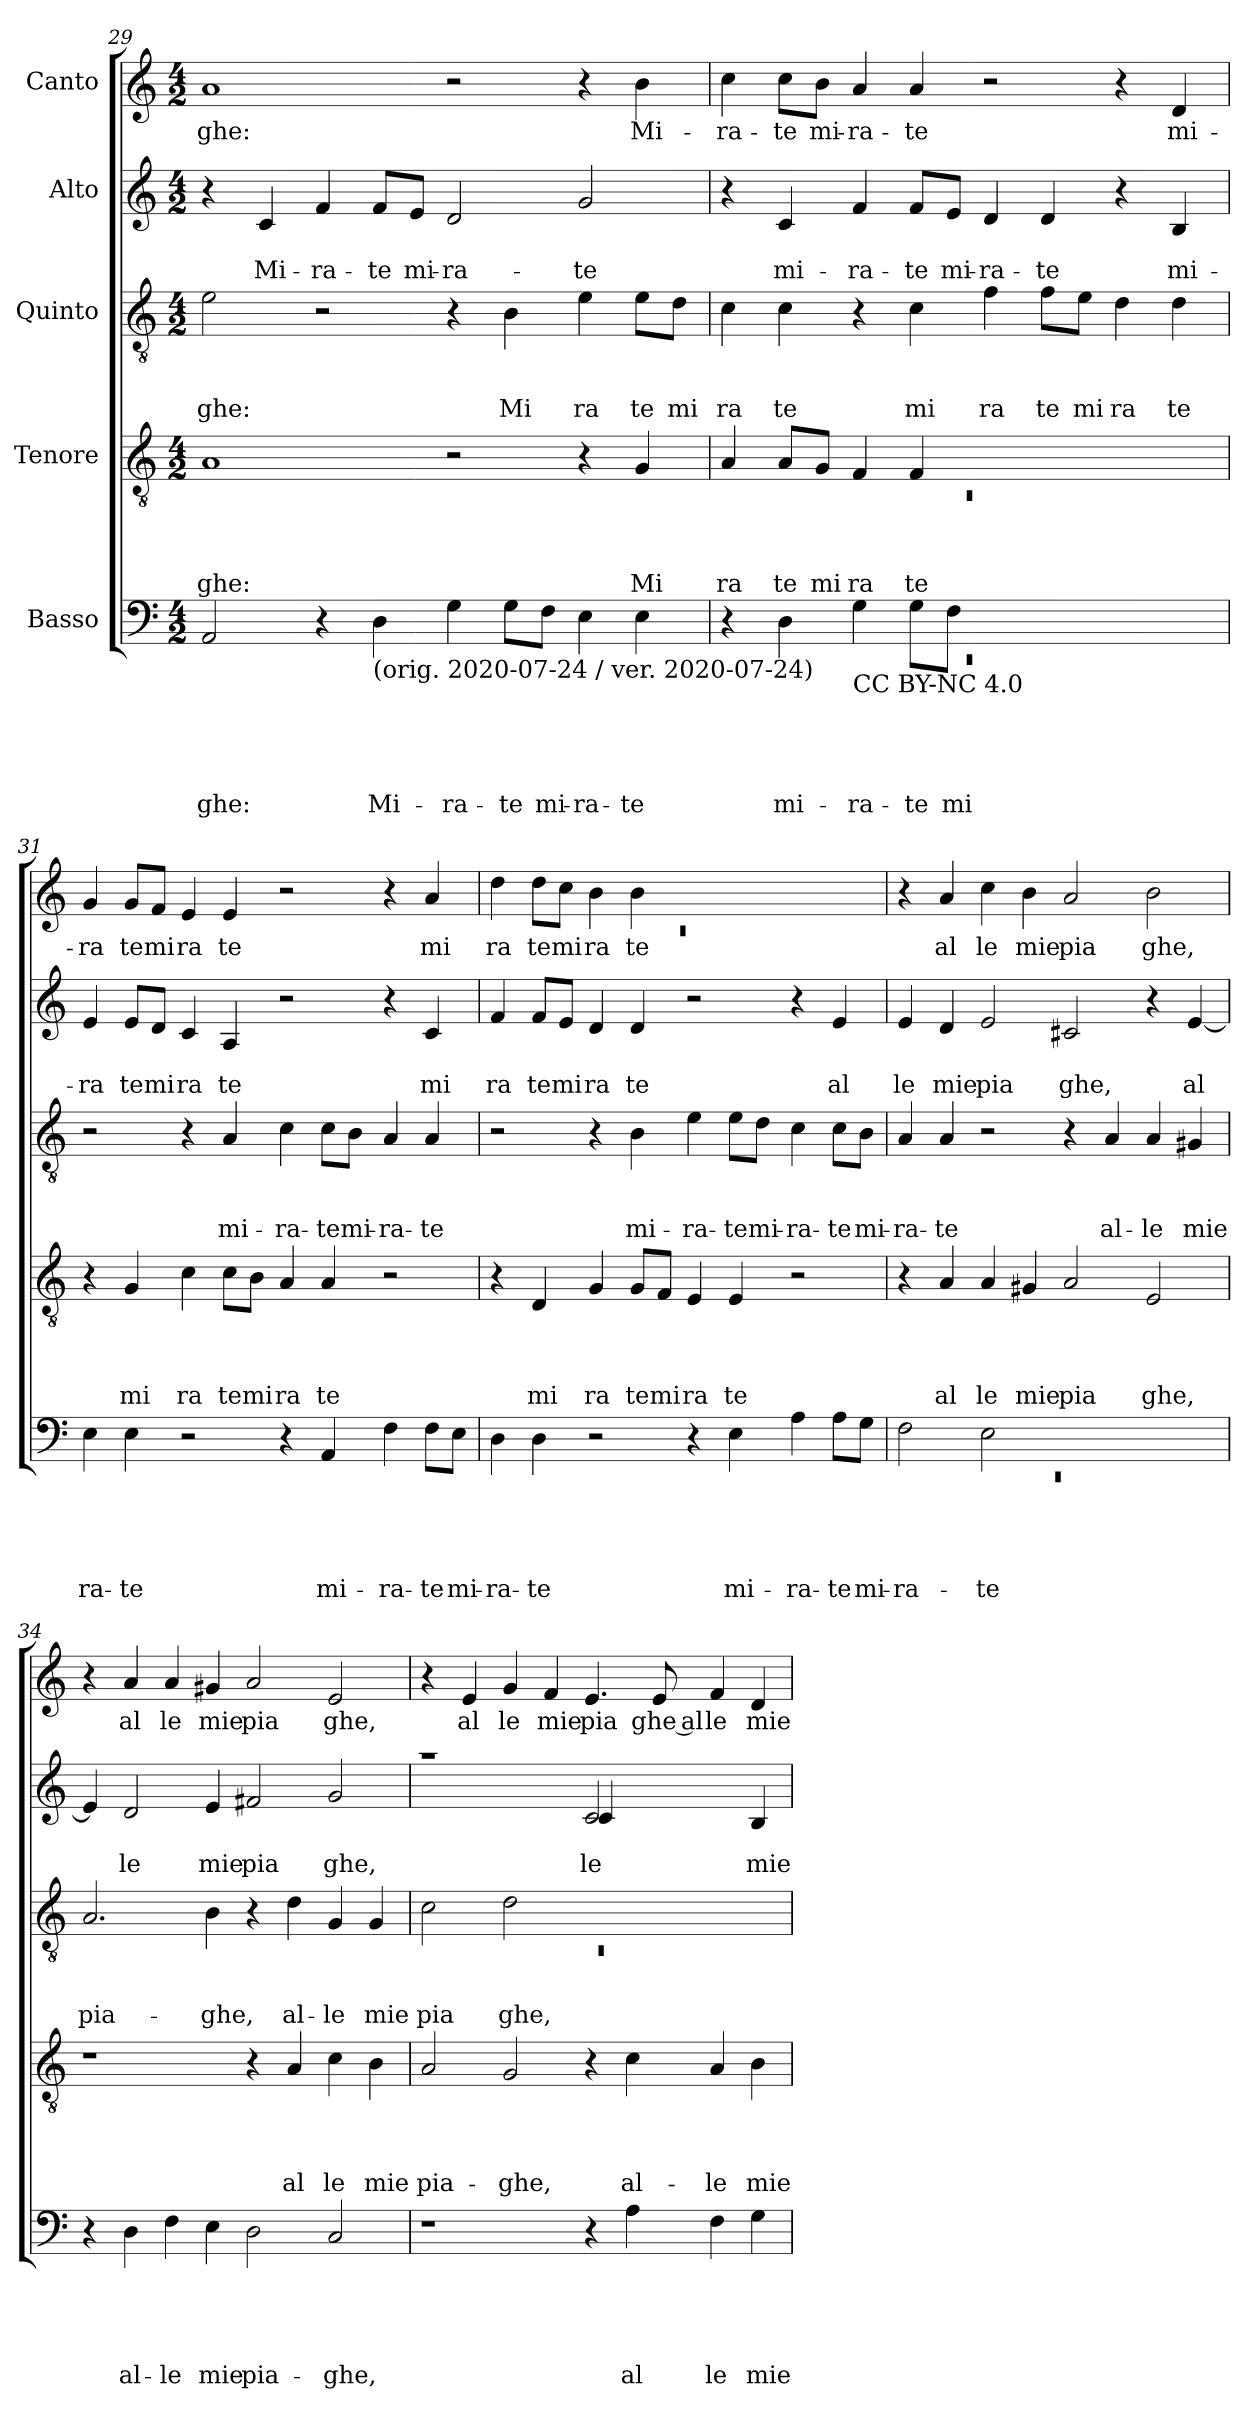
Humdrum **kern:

**kern	**text	**text	**text	**text	**text	**kern	**text	**text	**text	**text	**kern	**text	**text	**text	**kern	**text	**text	**kern	**text
*part5	*part5	*part5	*part5	*part5	*part5	*part4	*part4	*part4	*part4	*part4	*part3	*part3	*part3	*part3	*part2	*part2	*part2	*part1	*part1
*staff5	*staff5	*staff5	*staff5	*staff5	*staff5	*staff4	*staff4	*staff4	*staff4	*staff4	*staff3	*staff3	*staff3	*staff3	*staff2	*staff2	*staff2	*staff1	*staff1
*I"Basso	*	*	*	*	*	*I"Tenore	*	*	*	*	*I"Quinto	*	*	*	*I"Alto	*	*	*I"Canto	*
*clefF4	*	*	*	*	*	*clefGv2	*	*	*	*	*clefGv2	*	*	*	*clefG2	*	*	*clefG2	*
*k[]	*	*	*	*	*	*k[]	*	*	*	*	*k[]	*	*	*	*k[]	*	*	*k[]	*
*C:	*	*	*	*	*	*C:	*	*	*	*	*C:	*	*	*	*C:	*	*	*C:	*
*M4/2	*	*	*	*	*	*M4/2	*	*	*	*	*M4/2	*	*	*	*M4/2	*	*	*M4/2	*
=29	=29	=29	=29	=29	=29	=29	=29	=29	=29	=29	=29	=29	=29	=29	=29	=29	=29	=29	=29
!	!	!	!	!	!LO:LY:b	!	!	!	!	!LO:LY:b	!	!	!	!LO:LY:b	!	!	!	!	!LO:LY:b
2AA/	.	.	.	.	-ghe:	1A	.	.	.	ghe:	2e\	.	.	ghe:	4r	.	.	1a	-ghe:
!	!	!	!	!	!	!	!	!	!	!	!	!	!	!	!	!	!LO:LY:b	!	!
.	.	.	.	.	.	.	.	.	.	.	.	.	.	.	4c/	.	Mi-	.	.
!	!	!	!	!	!	!	!	!	!	!	!	!	!	!	!	!	!LO:LY:b	!	!
4r	.	.	.	.	.	.	.	.	.	.	2r	.	.	.	4f/	.	-ra-	.	.
!LO:TX:b:t=(orig. 2020-07-24 / ver. 2020-07-24)	!	!	!	!	!	!	!	!	!	!	!	!	!	!	!	!	!	!	!
!	!	!	!	!	!LO:LY:b	!	!	!	!	!	!	!	!	!	!	!	!LO:LY:b	!	!
4D\	.	.	.	.	Mi-	.	.	.	.	.	.	.	.	.	8f/L	.	-te	.	.
!	!	!	!	!	!	!	!	!	!	!	!	!	!	!	!	!	!LO:LY:b	!	!
.	.	.	.	.	.	.	.	.	.	.	.	.	.	.	8e/J	.	mi-	.	.
!	!	!	!	!	!LO:LY:b	!	!	!	!	!	!	!	!	!	!	!	!LO:LY:b	!	!
4G\	.	.	.	.	-ra-	2r	.	.	.	.	4r	.	.	.	2d/	.	-ra-	2r	.
!	!	!	!	!	!LO:LY:b	!	!	!	!	!	!	!	!	!LO:LY:b	!	!	!	!	!
8G\L	.	.	.	.	-te	.	.	.	.	.	4B\	.	.	Mi	.	.	.	.	.
!	!	!	!	!	!LO:LY:b	!	!	!	!	!	!	!	!	!	!	!	!	!	!
8F\J	.	.	.	.	mi-	.	.	.	.	.	.	.	.	.	.	.	.	.	.
!	!	!	!	!	!LO:LY:b	!	!	!	!	!	!	!	!	!LO:LY:b	!	!	!LO:LY:b	!	!
4E\	.	.	.	.	-ra-	4r	.	.	.	.	4e\	.	.	ra	2g/	.	-te	4r	.
!	!	!	!	!	!LO:LY:b	!	!	!	!	!LO:LY:b	!	!	!	!LO:LY:b	!	!	!	!	!LO:LY:b
4E\	.	.	.	.	-te	4G/	.	.	.	Mi	8e\L	.	.	te	.	.	.	4b\	Mi-
!	!	!	!	!	!	!	!	!	!	!	!	!	!	!LO:LY:b	!	!	!	!	!
.	.	.	.	.	.	.	.	.	.	.	8d\J	.	.	mi	.	.	.	.	.
=30	=30	=30	=30	=30	=30	=30	=30	=30	=30	=30	=30	=30	=30	=30	=30	=30	=30	=30	=30
*^	*	*	*	*	*	*^	*	*	*	*	*	*	*	*	*	*	*	*	*
!	!LO:N:vis=1	!	!	!	!	!	!	!LO:N:vis=1	!	!	!	!LO:LY:b	!	!	!	!LO:LY:b	!	!	!	!	!LO:LY:b
*	*^	*	*	*	*	*	*	*	*	*	*	*	*	*	*	*	*	*	*	*	*
0ryy	0rEE	4r	.	.	.	.	.	4A/	0rC	.	.	.	ra	4c\	.	.	ra	4r	.	.	4cc\	-ra-
!	!	!	!	!	!	!	!LO:LY:b	!	!	!	!	!	!LO:LY:b	!	!	!	!LO:LY:b	!	!	!LO:LY:b	!	!LO:LY:b
.	.	4D\	.	.	.	.	mi-	8A/L	.	.	.	.	te	4c\	.	.	te	4c/	.	mi-	8cc\L	-te
!	!	!	!	!	!	!	!	!	!	!	!	!	!LO:LY:b	!	!	!	!	!	!	!	!	!LO:LY:b
.	.	.	.	.	.	.	.	8G/J	.	.	.	.	mi	.	.	.	.	.	.	.	8b\J	mi-
!	!	!LO:TX:b:t=CC BY-NC 4.0	!	!	!	!	!	!	!	!	!	!	!	!	!	!	!	!	!	!	!	!
!	!	!	!	!	!	!	!LO:LY:b	!	!	!	!	!	!LO:LY:b	!	!	!	!	!	!	!LO:LY:b	!	!LO:LY:b
.	.	4G\	.	.	.	.	-ra-	4F/	.	.	.	.	ra	4r	.	.	.	4f/	.	-ra-	4a/	-ra-
!	!	!	!	!	!	!	!LO:LY:b	!	!	!	!	!	!LO:LY:b	!	!	!	!LO:LY:b	!	!	!LO:LY:b	!	!LO:LY:b
.	.	8G\L	.	.	.	.	-te	4F/	.	.	.	.	te	4c\	.	.	mi	8f/L	.	-te	4a/	-te
!	!	!	!	!	!	!	!LO:LY:b	!	!	!	!	!	!	!	!	!	!	!	!	!LO:LY:b	!	!
.	.	8F\J	.	.	.	.	mi-	.	.	.	.	.	.	.	.	.	.	8e/J	.	mi-	.	.
!	!	!	!	!	!	!	!	!	!	!	!	!	!	!	!	!	!LO:LY:b	!	!	!LO:LY:b	!	!
.	.	1ryy	.	.	.	.	.	1ryy	.	.	.	.	.	4f\	.	.	ra	4d/	.	-ra-	2r	.
!	!	!	!	!	!	!	!	!	!	!	!	!	!	!	!	!	!LO:LY:b	!	!	!LO:LY:b	!	!
.	.	.	.	.	.	.	.	.	.	.	.	.	.	8f\L	.	.	te	4d/	.	-te	.	.
!	!	!	!	!	!	!	!	!	!	!	!	!	!	!	!	!	!LO:LY:b	!	!	!	!	!
.	.	.	.	.	.	.	.	.	.	.	.	.	.	8e\J	.	.	mi	.	.	.	.	.
!	!	!	!	!	!	!	!	!	!	!	!	!	!	!	!	!	!LO:LY:b	!	!	!	!	!
.	.	.	.	.	.	.	.	.	.	.	.	.	.	4d\	.	.	ra	4r	.	.	4r	.
!	!	!	!	!	!	!	!	!	!	!	!	!	!	!	!	!	!LO:LY:b	!	!	!LO:LY:b	!	!LO:LY:b
.	.	.	.	.	.	.	.	.	.	.	.	.	.	4d\	.	.	te	4B/	.	mi-	4d/	mi-
*v	*v	*v	*	*	*	*	*	*	*	*	*	*	*	*	*	*	*	*	*	*	*	*
*	*	*	*	*	*	*v	*v	*	*	*	*	*	*	*	*	*	*	*	*	*
!!LO:PB:g=z
=31	=31	=31	=31	=31	=31	=31	=31	=31	=31	=31	=31	=31	=31	=31	=31	=31	=31	=31	=31
!	!	!	!	!	!LO:LY:b	!	!	!	!	!	!	!	!	!	!	!	!LO:LY:b	!	!LO:LY:b
4E\	.	.	.	.	-ra-	4r	.	.	.	.	2r	.	.	.	4e/	.	-ra	4g/	-ra
!	!	!	!	!	!LO:LY:b	!	!	!	!	!LO:LY:b	!	!	!	!	!	!	!LO:LY:b	!	!LO:LY:b
4E\	.	.	.	.	-te	4G/	.	.	.	mi	.	.	.	.	8e/L	.	te	8g/L	te
!	!	!	!	!	!	!	!	!	!	!	!	!	!	!	!	!	!LO:LY:b	!	!LO:LY:b
.	.	.	.	.	.	.	.	.	.	.	.	.	.	.	8d/J	.	mi	8f/J	mi
!	!	!	!	!	!	!	!	!	!	!LO:LY:b	!	!	!	!	!	!	!LO:LY:b	!	!LO:LY:b
2r	.	.	.	.	.	4c\	.	.	.	ra	4r	.	.	.	4c/	.	ra	4e/	ra
!	!	!	!	!	!	!	!	!	!	!LO:LY:b	!	!	!	!LO:LY:b	!	!	!LO:LY:b	!	!LO:LY:b
.	.	.	.	.	.	8c\L	.	.	.	te	4A/	.	.	mi-	4A/	.	te	4e/	te
!	!	!	!	!	!	!	!	!	!	!LO:LY:b	!	!	!	!	!	!	!	!	!
.	.	.	.	.	.	8B\J	.	.	.	mi	.	.	.	.	.	.	.	.	.
!	!	!	!	!	!	!	!	!	!	!LO:LY:b	!	!	!	!LO:LY:b	!	!	!	!	!
4r	.	.	.	.	.	4A/	.	.	.	ra	4c\	.	.	-ra-	2r	.	.	2r	.
!	!	!	!	!	!LO:LY:b	!	!	!	!	!LO:LY:b	!	!	!	!LO:LY:b	!	!	!	!	!
4AA/	.	.	.	.	mi-	4A/	.	.	.	te	8c\L	.	.	-te	.	.	.	.	.
!	!	!	!	!	!	!	!	!	!	!	!	!	!	!LO:LY:b	!	!	!	!	!
.	.	.	.	.	.	.	.	.	.	.	8B\J	.	.	mi-	.	.	.	.	.
!	!	!	!	!	!LO:LY:b	!	!	!	!	!	!	!	!	!LO:LY:b	!	!	!	!	!
4F\	.	.	.	.	-ra-	2r	.	.	.	.	4A/	.	.	-ra-	4r	.	.	4r	.
!	!	!	!	!	!LO:LY:b	!	!	!	!	!	!	!	!	!LO:LY:b	!	!	!LO:LY:b	!	!LO:LY:b
8F\L	.	.	.	.	-te	.	.	.	.	.	4A/	.	.	-te	4c/	.	mi	4a/	mi
!	!	!	!	!	!LO:LY:b	!	!	!	!	!	!	!	!	!	!	!	!	!	!
8E\J	.	.	.	.	mi-	.	.	.	.	.	.	.	.	.	.	.	.	.	.
=32	=32	=32	=32	=32	=32	=32	=32	=32	=32	=32	=32	=32	=32	=32	=32	=32	=32	=32	=32
*	*	*	*	*	*	*	*	*	*	*	*	*	*	*	*	*	*	*^	*
!	!	!	!	!	!LO:LY:b	!	!	!	!	!	!	!	!	!	!	!	!LO:LY:b	!	!LO:N:vis=1	!LO:LY:b
4D\	.	.	.	.	-ra-	4r	.	.	.	.	2r	.	.	.	4f/	.	ra	4dd\	0rc	ra
!	!	!	!	!	!LO:LY:b	!	!	!	!	!LO:LY:b	!	!	!	!	!	!	!LO:LY:b	!	!	!LO:LY:b
4D\	.	.	.	.	-te	4D/	.	.	.	mi	.	.	.	.	8f/L	.	te	8dd\L	.	te
!	!	!	!	!	!	!	!	!	!	!	!	!	!	!	!	!	!LO:LY:b	!	!	!LO:LY:b
.	.	.	.	.	.	.	.	.	.	.	.	.	.	.	8e/J	.	mi	8cc\J	.	mi
!	!	!	!	!	!	!	!	!	!	!LO:LY:b	!	!	!	!	!	!	!LO:LY:b	!	!	!LO:LY:b
2r	.	.	.	.	.	4G/	.	.	.	ra	4r	.	.	.	4d/	.	ra	4b\	.	ra
!	!	!	!	!	!	!	!	!	!	!LO:LY:b	!	!	!	!LO:LY:b	!	!	!LO:LY:b	!	!	!LO:LY:b
.	.	.	.	.	.	8G/L	.	.	.	te	4B\	.	.	mi-	4d/	.	te	4b\	.	te
!	!	!	!	!	!	!	!	!	!	!LO:LY:b	!	!	!	!	!	!	!	!	!	!
.	.	.	.	.	.	8F/J	.	.	.	mi	.	.	.	.	.	.	.	.	.	.
!	!	!	!	!	!	!	!	!	!	!LO:LY:b	!	!	!	!LO:LY:b	!	!	!	!	!	!
4r	.	.	.	.	.	4E/	.	.	.	ra	4e\	.	.	-ra-	2r	.	.	1ryy	.	.
!	!	!	!	!	!LO:LY:b	!	!	!	!	!LO:LY:b	!	!	!	!LO:LY:b	!	!	!	!	!	!
4E\	.	.	.	.	mi-	4E/	.	.	.	te	8e\L	.	.	-te	.	.	.	.	.	.
!	!	!	!	!	!	!	!	!	!	!	!	!	!	!LO:LY:b	!	!	!	!	!	!
.	.	.	.	.	.	.	.	.	.	.	8d\J	.	.	mi-	.	.	.	.	.	.
!	!	!	!	!	!LO:LY:b	!	!	!	!	!	!	!	!	!LO:LY:b	!	!	!	!	!	!
4A\	.	.	.	.	-ra-	2r	.	.	.	.	4c\	.	.	-ra-	4r	.	.	.	.	.
!	!	!	!	!	!LO:LY:b	!	!	!	!	!	!	!	!	!LO:LY:b	!	!	!LO:LY:b	!	!	!
8A\L	.	.	.	.	-te	.	.	.	.	.	8c\L	.	.	-te	4e/	.	al	.	.	.
!	!	!	!	!	!LO:LY:b	!	!	!	!	!	!	!	!	!LO:LY:b	!	!	!	!	!	!
8G\J	.	.	.	.	mi-	.	.	.	.	.	8B\J	.	.	mi-	.	.	.	.	.	.
*	*	*	*	*	*	*	*	*	*	*	*	*	*	*	*	*	*	*v	*v	*
=33	=33	=33	=33	=33	=33	=33	=33	=33	=33	=33	=33	=33	=33	=33	=33	=33	=33	=33	=33
*^	*	*	*	*	*	*	*	*	*	*	*	*	*	*	*	*	*	*	*
!	!LO:N:vis=1	!	!	!	!	!LO:LY:b	!	!	!	!	!	!	!	!	!LO:LY:b	!	!	!LO:LY:b	!	!
2F\	0rEE	.	.	.	.	-ra-	4r	.	.	.	.	4A/	.	.	-ra-	4e/	.	le	4r	.
!	!	!	!	!	!	!	!	!	!	!	!LO:LY:b	!	!	!	!LO:LY:b	!	!	!LO:LY:b	!	!LO:LY:b
.	.	.	.	.	.	.	4A/	.	.	.	al	4A/	.	.	-te	4d/	.	mie	4a/	al
!	!	!	!	!	!	!LO:LY:b	!	!	!	!	!LO:LY:b	!	!	!	!	!	!	!LO:LY:b	!	!LO:LY:b
2E\	.	.	.	.	.	-te	4A/	.	.	.	le	2r	.	.	.	2e/	.	pia	4cc\	le
!	!	!	!	!	!	!	!	!	!	!	!LO:LY:b	!	!	!	!	!	!	!	!	!LO:LY:b
.	.	.	.	.	.	.	4G#X/	.	.	.	mie	.	.	.	.	.	.	.	4b\	mie
!	!	!	!	!	!	!	!	!	!	!	!LO:LY:b	!	!	!	!	!	!	!LO:LY:b	!	!LO:LY:b
1ryy	.	.	.	.	.	.	2A/	.	.	.	pia	4r	.	.	.	2c#X/	.	ghe,	2a/	pia
!	!	!	!	!	!	!	!	!	!	!	!	!	!	!	!LO:LY:b	!	!	!	!	!
.	.	.	.	.	.	.	.	.	.	.	.	4A/	.	.	al-	.	.	.	.	.
!	!	!	!	!	!	!	!	!	!	!	!LO:LY:b	!	!	!	!LO:LY:b	!	!	!	!	!LO:LY:b
.	.	.	.	.	.	.	2E/	.	.	.	ghe,	4A/	.	.	-le	4r	.	.	2b\	ghe,
!	!	!	!	!	!	!	!	!	!	!	!	!	!	!	!LO:LY:b	!	!	!LO:LY:b	!	!
.	.	.	.	.	.	.	.	.	.	.	.	4G#X/	.	.	mie	[<4e/	.	al	.	.
*v	*v	*	*	*	*	*	*	*	*	*	*	*	*	*	*	*	*	*	*	*
=34	=34	=34	=34	=34	=34	=34	=34	=34	=34	=34	=34	=34	=34	=34	=34	=34	=34	=34	=34
!	!	!	!	!	!	!	!	!	!	!	!	!	!	!LO:LY:b	!	!	!	!	!
4r	.	.	.	.	.	1r	.	.	.	.	2.A/	.	.	pia-	4e/]	.	.	4r	.
!	!	!	!	!	!LO:LY:b	!	!	!	!	!	!	!	!	!	!	!	!LO:LY:b	!	!LO:LY:b
4D\	.	.	.	.	al-	.	.	.	.	.	.	.	.	.	2d/	.	le	4a/	al
!	!	!	!	!	!LO:LY:b	!	!	!	!	!	!	!	!	!	!	!	!	!	!LO:LY:b
4F\	.	.	.	.	-le	.	.	.	.	.	.	.	.	.	.	.	.	4a/	le
!	!	!	!	!	!LO:LY:b	!	!	!	!	!	!	!	!	!LO:LY:b	!	!	!LO:LY:b	!	!LO:LY:b
4E\	.	.	.	.	mie	.	.	.	.	.	4B\	.	.	-ghe,	4e/	.	mie	4g#X/	mie
!	!	!	!	!	!LO:LY:b	!	!	!	!	!	!	!	!	!	!	!	!LO:LY:b	!	!LO:LY:b
2D\	.	.	.	.	pia-	4r	.	.	.	.	4r	.	.	.	2f#X/	.	pia	2a/	pia
!	!	!	!	!	!	!	!	!	!	!LO:LY:b	!	!	!	!LO:LY:b	!	!	!	!	!
.	.	.	.	.	.	4A/	.	.	.	al	4d\	.	.	al-	.	.	.	.	.
!	!	!	!	!	!LO:LY:b	!	!	!	!	!LO:LY:b	!	!	!	!LO:LY:b	!	!	!LO:LY:b	!	!LO:LY:b
2C/	.	.	.	.	-ghe,	4c\	.	.	.	le	4G/	.	.	-le	2g/	.	ghe,	2e/	ghe,
!	!	!	!	!	!	!	!	!	!	!LO:LY:b	!	!	!	!LO:LY:b	!	!	!	!	!
.	.	.	.	.	.	4B\	.	.	.	mie	4G/	.	.	mie	.	.	.	.	.
!!LO:LB:g=z
=35	=35	=35	=35	=35	=35	=35	=35	=35	=35	=35	=35	=35	=35	=35	=35	=35	=35	=35	=35
*	*	*	*	*	*	*	*	*	*	*	*^	*	*	*	*	*	*	*	*
!	!	!	!	!	!	!	!	!	!	!LO:LY:b	!	!LO:N:vis=1	!	!	!LO:LY:b	!	!	!	!	!
*	*	*	*	*	*	*	*	*	*	*	*	*	*	*	*	*^	*	*	*	*
1r	.	.	.	.	.	2A/	.	.	.	pia-	2c\	0rC	.	.	pia	1raa	1ryy	.	.	4r	.
!	!	!	!	!	!	!	!	!	!	!	!	!	!	!	!	!	!	!	!	!	!LO:LY:b
.	.	.	.	.	.	.	.	.	.	.	.	.	.	.	.	.	.	.	.	4e/	al
!	!	!	!	!	!	!	!	!	!	!LO:LY:b	!	!	!	!	!LO:LY:b	!	!	!	!	!	!LO:LY:b
.	.	.	.	.	.	2G/	.	.	.	-ghe,	2d\	.	.	.	ghe,	.	.	.	.	4g/	le
!	!	!	!	!	!	!	!	!	!	!	!	!	!	!	!	!	!	!	!	!	!LO:LY:b
.	.	.	.	.	.	.	.	.	.	.	.	.	.	.	.	.	.	.	.	4f/	mie
!	!	!	!	!	!	!	!	!	!	!	!	!	!	!	!	!	!	!	!LO:LY:b	!	!
!	!	!	!	!	!	!	!	!	!	!	!	!	!	!	!	!	!	!	!LO:LY:b	!	!LO:LY:b
4r	.	.	.	.	.	4r	.	.	.	.	1ryy	.	.	.	.	2c/	4c/	.	-le	4.e/	pia
!	!	!	!	!	!LO:LY:b	!	!	!	!	!LO:LY:b	!	!	!	!	!	!	!	!	!	!	!
4A\	.	.	.	.	al	4c\	.	.	.	al-	.	.	.	.	.	.	2ryy	.	.	.	.
!	!	!	!	!	!	!	!	!	!	!	!	!	!	!	!	!	!	!	!	!	!LO:LY:b:rj
.	.	.	.	.	.	.	.	.	.	.	.	.	.	.	.	.	.	.	.	8e/	ghe al
!	!	!	!	!	!LO:LY:b	!	!	!	!	!LO:LY:b	!	!	!	!	!	!	!	!	!	!	!LO:LY:b
4F\	.	.	.	.	le	4A/	.	.	.	-le	.	.	.	.	.	2ryy	.	.	.	4f/	le
!	!	!	!	!	!LO:LY:b	!	!	!	!	!LO:LY:b	!	!	!	!	!	!	!	!	!LO:LY:b	!	!LO:LY:b
4G\	.	.	.	.	mie	4B\	.	.	.	mie	.	.	.	.	.	.	4B/	.	mie	4d/	mie
*	*	*	*	*	*	*	*	*	*	*	*v	*v	*	*	*	*	*	*	*	*	*
*	*	*	*	*	*	*	*	*	*	*	*	*	*	*	*v	*v	*	*	*	*
=	=	=	=	=	=	=	=	=	=	=	=	=	=	=	=	=	=	=	=
*-	*-	*-	*-	*-	*-	*-	*-	*-	*-	*-	*-	*-	*-	*-	*-	*-	*-	*-	*-
